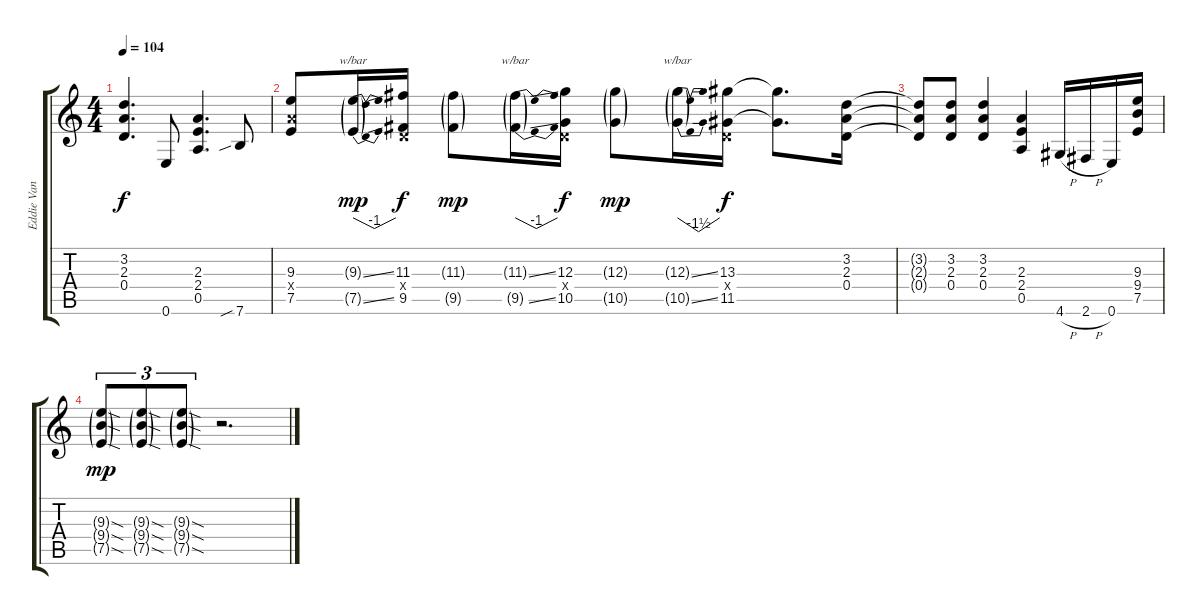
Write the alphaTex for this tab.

\track ("Eddie Van Halen" "Eddie Van ") {instrument distortionguitar}
\staff {score tabs}
\tuning (E4 B3 G3 D3 A2 E2) {hide}
\ts (4 4)
\tempo 104
\clef g2
\ks c
(3.2{t} 2.3{t} 0.4{t}).4{d dy f} 0.6.8 (2.3 2.4 0.5).4{d} 7.6{sib}.8 |
(9.3 7.4{x} 7.5).8 (9.3{ss g} 7.5{ss g}).16{tbe (dip default 0 0 30 -4 60 0) dy mp} (11.3 0.4{x} 9.5).16{dy f} (11.3{g} 9.5{g}).8{dy mp} (11.3{ss g} 9.5{ss g}).16{tbe (dip default 0 0 30 -4 60 0)} (12.3 0.4{x} 10.5).16{dy f} (12.3{g} 10.5{g}).8{dy mp} (12.3{ss g} 10.5{ss g}).16{tbe (dip default 0 0 30 -6 60 0)} (13.3 0.4{x} 11.5).16{dy f} (13.3{t} 11.5{t}).8{d} (3.2 2.3 0.4).16 |
(3.2{t} 2.3{t} 0.4{t}).8 (3.2 2.3 0.4).8 (3.2 2.3 0.4).4 (2.3 2.4 0.5).4 4.6{h}.16 2.6{h}.16 0.6.16 (9.3 9.4 7.5).16 |
(9.3{sod g} 9.4{sod g} 7.5{sod g}).8{tu (3 2) dy mp} (9.3{sod g} 9.4{sod g} 7.5{sod g}).8{tu (3 2)} (9.3{sod g} 9.4{sod g} 7.5{sod g}).8{tu (3 2)} r.2{d}
